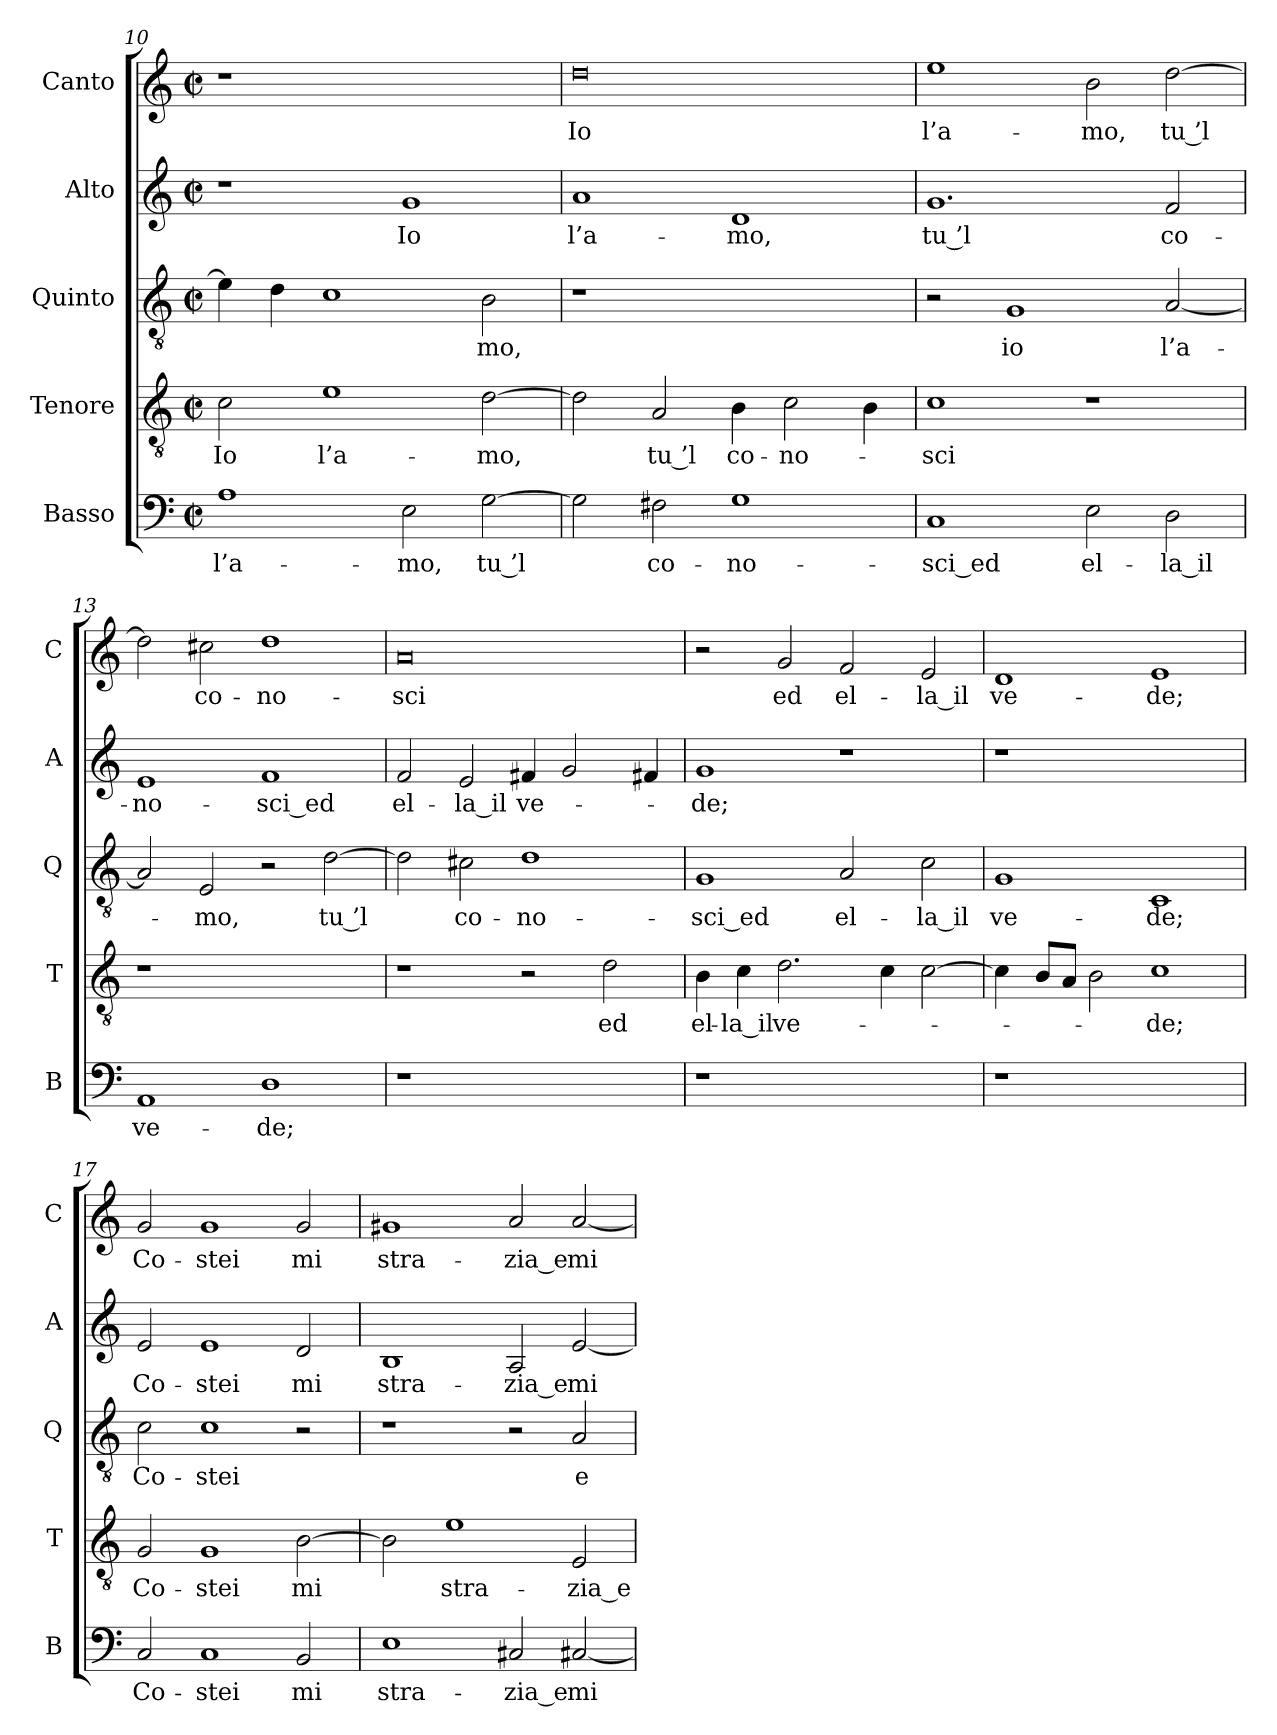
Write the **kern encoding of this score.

**kern	**text	**kern	**text	**kern	**text	**kern	**text	**kern	**text
*part5	*part5	*part4	*part4	*part3	*part3	*part2	*part2	*part1	*part1
*staff5	*staff5	*staff4	*staff4	*staff3	*staff3	*staff2	*staff2	*staff1	*staff1
*I"Basso	*	*I"Tenore	*	*I"Quinto	*	*I"Alto	*	*I"Canto	*
*I'B	*	*I'T	*	*I'Q	*	*I'A	*	*I'C	*
!!LO:PB:g=z
*clefF4	*	*clefGv2	*	*clefGv2	*	*clefG2	*	*clefG2	*
*k[]	*	*k[]	*	*k[]	*	*k[]	*	*k[]	*
*C:	*	*C:	*	*C:	*	*C:	*	*C:	*
*M2/2	*	*M2/2	*	*M2/2	*	*M2/2	*	*M2/2	*
*met(c|)	*	*met(c|)	*	*met(c|)	*	*met(c|)	*	*met(c|)	*
=10	=10	=10	=10	=10	=10	=10	=10	=10	=10
1A	l’a-	2c	-Io	4e]	.	1r	.	1r	.
.	.	.	.	4d	.	.	.	.	.
.	.	1e	l’a-	1c	.	.	.	.	.
2E	-mo,	.	.	.	.	1g	-Io	1ryy	.
[2G	-tu ’l	[2d	-mo,	2B	-mo,	.	.	.	.
=11	=11	=11	=11	=11	=11	=11	=11	=11	=11
2G]	.	2d]	.	1r	.	1a	l’a-	0dd	-Io
2F#X	co-	2A	-tu ’l	.	.	.	.	.	.
1G	no-	4B	co-	1ryy	.	1d	-mo,	.	.
.	.	2c	no-	.	.	.	.	.	.
.	.	4B	.	.	.	.	.	.	.
=12	=12	=12	=12	=12	=12	=12	=12	=12	=12
1C	-sci_ed	1c	-sci	2r	.	1.g	-tu ’l	1ee	l’a-
.	.	.	.	1G	-io	.	.	.	.
2E	el-	1r	.	.	.	.	.	2b	-mo,
2D	-la_il	.	.	[2A	l’a-	2f	co-	[2dd	-tu ’l
=13	=13	=13	=13	=13	=13	=13	=13	=13	=13
1AA	ve-	1r	.	2A]	.	1e	no-	2dd]	.
.	.	.	.	2E	-mo,	.	.	2cc#X	co-
1D	-de;	1ryy	.	2r	.	1f	-sci_ed	1dd	no-
.	.	.	.	[2d	-tu ’l	.	.	.	.
!!LO:LB:g=z
=14	=14	=14	=14	=14	=14	=14	=14	=14	=14
1r	.	1r	.	2d]	.	2f	el-	0a	-sci
.	.	.	.	2c#X	co-	2e	-la_il	.	.
1ryy	.	2r	.	1d	no-	4f#X	ve-	.	.
.	.	.	.	.	.	2g	.	.	.
.	.	2d	-ed	.	.	.	.	.	.
.	.	.	.	.	.	4f#X	.	.	.
=15	=15	=15	=15	=15	=15	=15	=15	=15	=15
1r	.	4B	el-	1G	-sci_ed	1g	-de;	2r	.
.	.	4c	-la_il	.	.	.	.	.	.
.	.	2.d	ve-	.	.	.	.	2g	-ed
1ryy	.	.	.	2A	el-	1r	.	2f	el-
.	.	4c	.	.	.	.	.	.	.
.	.	[2c	.	2c	-la_il	.	.	2e	-la_il
=16	=16	=16	=16	=16	=16	=16	=16	=16	=16
1r	.	4c]	.	1G	ve-	1r	.	1d	ve-
.	.	8BL	.	.	.	.	.	.	.
.	.	8AJ	.	.	.	.	.	.	.
.	.	2B	.	.	.	.	.	.	.
1ryy	.	1c	-de;	1C	-de;	1ryy	.	1e	-de;
=17	=17	=17	=17	=17	=17	=17	=17	=17	=17
2C	Co-	2G	Co-	2c	Co-	2e	Co-	2g	Co-
1C	-stei	1G	-stei	1c	-stei	1e	-stei	1g	-stei
2BB	-mi	[2B	-mi	2r	.	2d	-mi	2g	-mi
=18	=18	=18	=18	=18	=18	=18	=18	=18	=18
1E	stra-	2B]	.	1r	.	1B	stra-	1g#X	stra-
.	.	1e	stra-	.	.	.	.	.	.
2C#X	-zia_e	.	.	2r	.	2A	-zia_e	2a	-zia_e
[2C#X	-mi	2E	-zia_e	2A	-e	[2e	-mi	[2a	-mi
=	=	=	=	=	=	=	=	=	=
*-	*-	*-	*-	*-	*-	*-	*-	*-	*-
